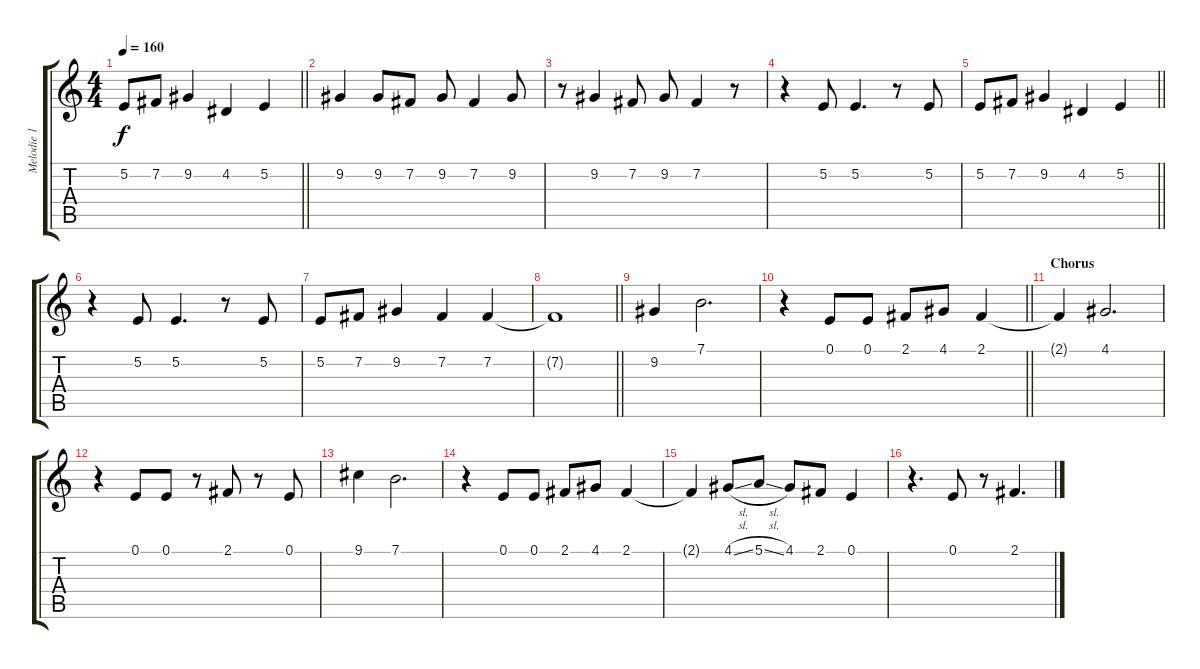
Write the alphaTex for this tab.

\track ("Melodie 1" "Melodie 1") {instrument flute}
\staff {score tabs}
\tuning (E4 B3 G3 D3 A2 E2) {hide}
\ts (4 4)
\tempo 160
\clef g2
\barLineRight lightlight
\ks c
5.2.8{dy f} 7.2.8 9.2.4 4.2.4 5.2.4 |
9.2.4 9.2.8 7.2.8 9.2.8 7.2.4 9.2.8 |
r.8 9.2.4 7.2.8 9.2.8 7.2.4 r.8 |
r.4 5.2.8 5.2.4{d} r.8 5.2.8 |
\barLineRight lightlight
5.2.8 7.2.8 9.2.4 4.2.4 5.2.4 |
r.4 5.2.8 5.2.4{d} r.8 5.2.8 |
5.2.8 7.2.8 9.2.4 7.2.4 7.2.4 |
\barLineRight lightlight
7.2{t}.1 |
\section ("" "")
9.2.4 7.1.2{d} |
\barLineRight lightlight
r.4 0.1.8 0.1.8 2.1.8 4.1.8 2.1.4 |
\section ("" "Chorus")
2.1{t}.4 4.1.2{d} |
r.4 0.1.8 0.1.8 r.8 2.1.8 r.8 0.1.8 |
9.1.4 7.1.2{d} |
r.4 0.1.8 0.1.8 2.1.8 4.1.8 2.1.4 |
2.1{t}.4 4.1{sl}.8 5.1{sl}.8 4.1.8 2.1.8 0.1.4 |
r.4{d} 0.1.8 r.8 2.1.4{d}
